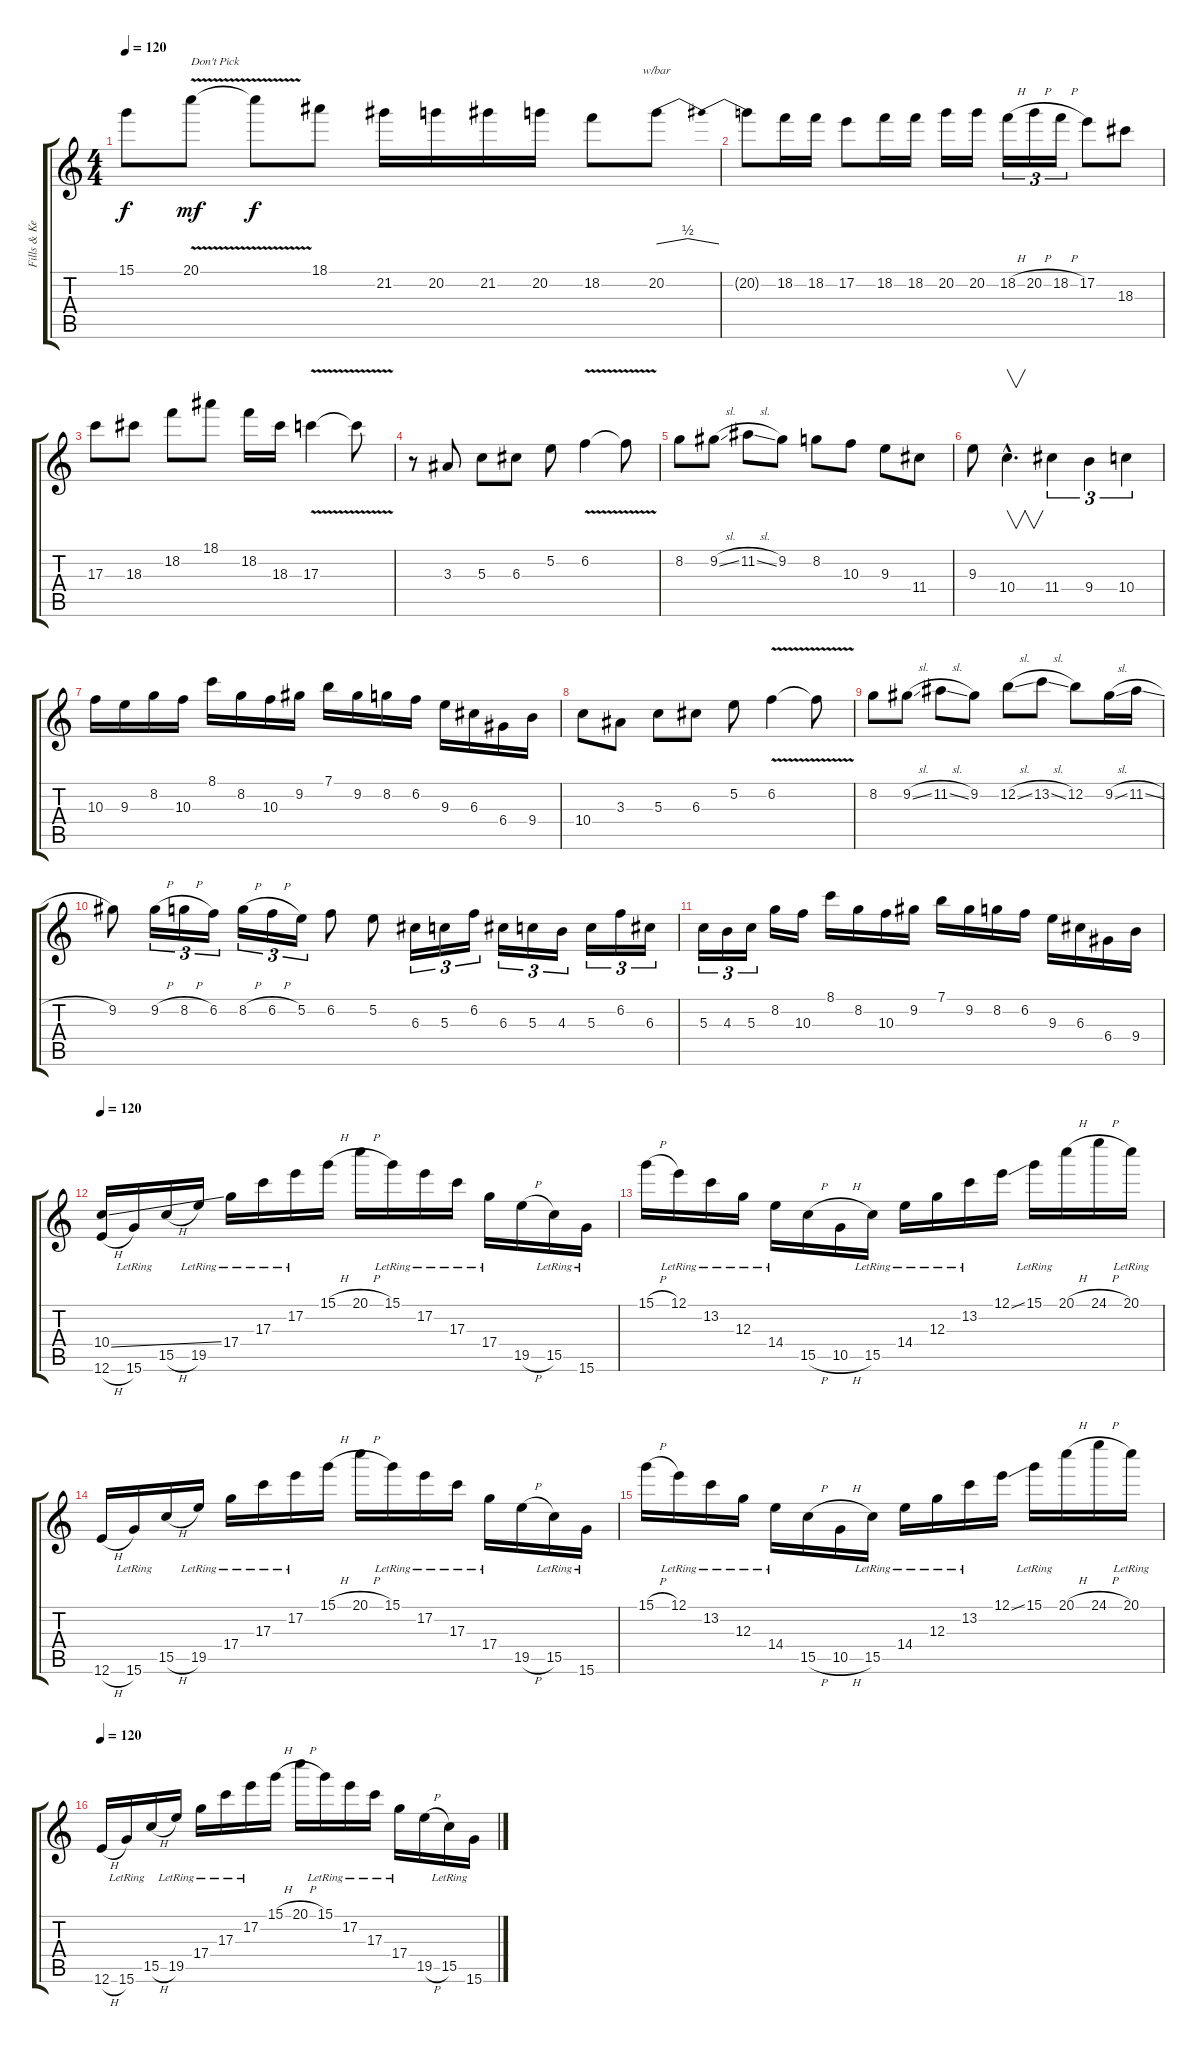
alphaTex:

\track ("Fills & Keys" "Fills & Ke") {instrument electricguitarjazz}
\staff {score tabs}
\tuning (E4 B3 G3 D3 A2 E2) {hide}
\ts (4 4)
\tempo 120
\clef g2
\ks c
15.1{t}.8{dy f} 20.1{v}.8{txt "Don't Pick" dy mf} 20.1{t}.8{dy f} 18.1.8 21.2.16 20.2.16 21.2.16 20.2.16 18.2.8 20.2.8{tbe (dip default 0 0 30 2 60 0)} |
20.2{t}.8 18.2.16 18.2.16 17.2.8 18.2.16 18.2.16 20.2.16 20.2.16 18.2{h}.16{tu (3 2)} 20.2{h}.16{tu (3 2)} 18.2{h}.16{tu (3 2)} 17.2.8 18.3.8 |
17.3.8 18.3.8 18.2.8 18.1.8 18.2.16 18.3.16 17.3{v}.4 17.3{t}.8 |
r.8 3.3.8 5.3.8 6.3.8 5.2.8 6.2{v}.4 6.2{t}.8 |
8.2.8 9.2{sl}.8 11.2{sl}.8 9.2.8 8.2.8 10.3.8 9.3.8 11.4.8 |
9.3.8 10.4{hac}.4{v d instrument guitarharmonics} 11.4.4{tu (3 2) instrument overdrivenguitar} 9.4.4{tu (3 2)} 10.4.4{tu (3 2)} |
10.3.16 9.3.16 8.2.16 10.3.16 8.1.16 8.2.16 10.3.16 9.2.16 7.1.16 9.2.16 8.2.16 6.2.16 9.3.16 6.3.16 6.4.16 9.4.16 |
10.4.8 3.3.8 5.3.8 6.3.8 5.2.8 6.2{v}.4 6.2{t}.8 |
8.2.8 9.2{sl}.8 11.2{sl}.8 9.2.8 12.2{sl}.8 13.2{sl}.8 12.2.8 9.2{sl}.16 11.2{sl}.16 |
9.2.8 9.2{h}.16{tu (3 2)} 8.2{h}.16{tu (3 2)} 6.2.16{tu (3 2)} 8.2{h}.16{tu (3 2)} 6.2{h}.16{tu (3 2)} 5.2.16{tu (3 2)} 6.2.8 5.2.8 6.3.16{tu (3 2)} 5.3.16{tu (3 2)} 6.2.16{tu (3 2)} 6.3.16{tu (3 2)} 5.3.16{tu (3 2)} 4.3.16{tu (3 2)} 5.3.16{tu (3 2)} 6.2.16{tu (3 2)} 6.3.16{tu (3 2)} |
5.3.16{tu (3 2)} 4.3.16{tu (3 2)} 5.3.16{tu (3 2)} 8.2.16 10.3.16 8.1.16 8.2.16 10.3.16 9.2.16 7.1.16 9.2.16 8.2.16 6.2.16 9.3.16 6.3.16 6.4.16 9.4.16 |
\tempo 120
(10.4{ss} 12.6{h}).16{volume 14 balance 8 instrument electricguitarjazz} 15.6{lr}.16 15.5{h}.16 19.5{lr}.16 17.4{lr}.16 17.3{lr}.16 17.2{lr}.16 15.1{h}.16 20.1{h}.16 15.1{lr}.16 17.2{lr}.16 17.3{lr}.16 17.4{lr}.16 19.5{h}.16 15.5{lr}.16 15.6{lr}.16 |
15.1{h}.16 12.1{lr}.16 13.2{lr}.16 12.3{lr}.16 14.4{lr}.16 15.5{h}.16 10.5{h}.16 15.5{lr}.16 14.4{lr}.16 12.3{lr}.16 13.2{lr}.16 12.1{ss}.16 15.1{lr}.16 20.1{h}.16 24.1{h}.16 20.1{lr}.16 |
12.6{h}.16 15.6{lr}.16 15.5{h}.16 19.5{lr}.16 17.4{lr}.16 17.3{lr}.16 17.2{lr}.16 15.1{h}.16 20.1{h}.16 15.1{lr}.16 17.2{lr}.16 17.3{lr}.16 17.4{lr}.16 19.5{h}.16 15.5{lr}.16 15.6{lr}.16 |
15.1{h}.16 12.1{lr}.16 13.2{lr}.16 12.3{lr}.16 14.4{lr}.16 15.5{h}.16 10.5{h}.16 15.5{lr}.16 14.4{lr}.16 12.3{lr}.16 13.2{lr}.16 12.1{ss}.16 15.1{lr}.16 20.1{h}.16 24.1{h}.16 20.1{lr}.16 |
\tempo 120
12.6{h}.16 15.6{lr}.16 15.5{h}.16 19.5{lr}.16 17.4{lr}.16 17.3{lr}.16 17.2{lr}.16 15.1{h}.16 20.1{h}.16 15.1{lr}.16 17.2{lr}.16 17.3{lr}.16 17.4{lr}.16 19.5{h}.16 15.5{lr}.16 15.6{lr}.16
